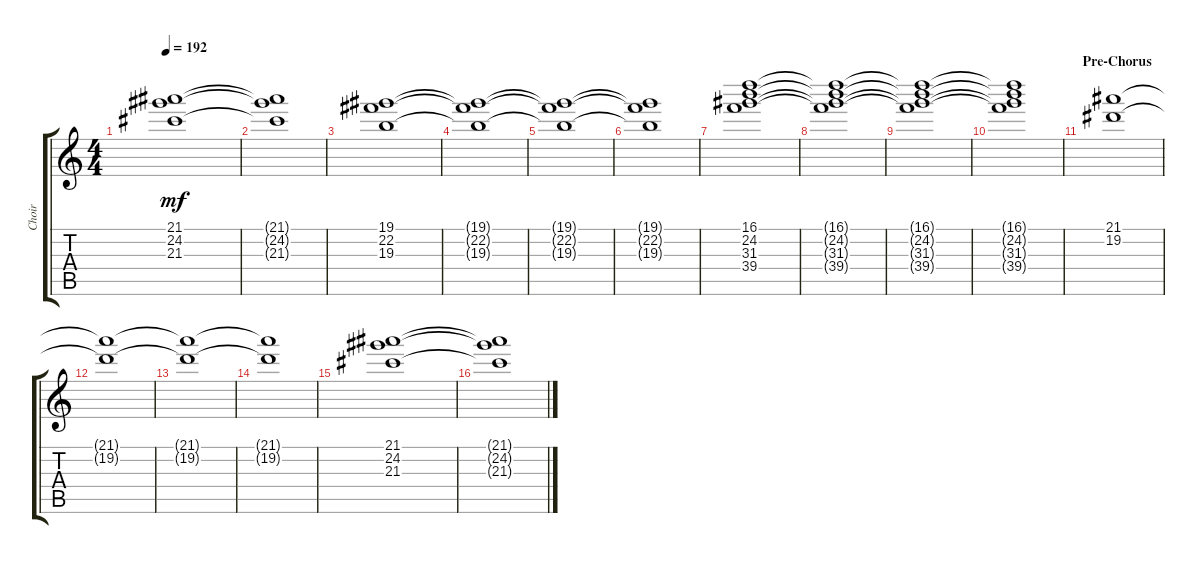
\track ("Choir" "Choir") {instrument electricguitarclean}
\staff {score tabs}
\tuning (Db4 Ab3 E3 B2 Gb2 B1) {hide}
\ts (4 4)
\tempo 192
\clef g2
\ks aminor
(21.1{t} 24.2{t} 21.3{t}).1{dy mf} |
(21.1{t} 24.2{t} 21.3{t}).1 |
(19.1 22.2 19.3).1 |
(19.1{t} 22.2{t} 19.3{t}).1 |
(19.1{t} 22.2{t} 19.3{t}).1 |
(19.1{t} 22.2{t} 19.3{t}).1 |
(16.1 24.2 31.3 39.4).1 |
(16.1{t} 24.2{t} 31.3{t} 39.4{t}).1 |
(16.1{t} 24.2{t} 31.3{t} 39.4{t}).1 |
(16.1{t} 24.2{t} 31.3{t} 39.4{t}).1 |
\section ("" "Pre-Chorus")
(21.1 19.2).1 |
(21.1{t} 19.2{t}).1 |
(21.1{t} 19.2{t}).1 |
(21.1{t} 19.2{t}).1 |
(21.1 24.2 21.3).1 |
(21.1{t} 24.2{t} 21.3{t}).1
